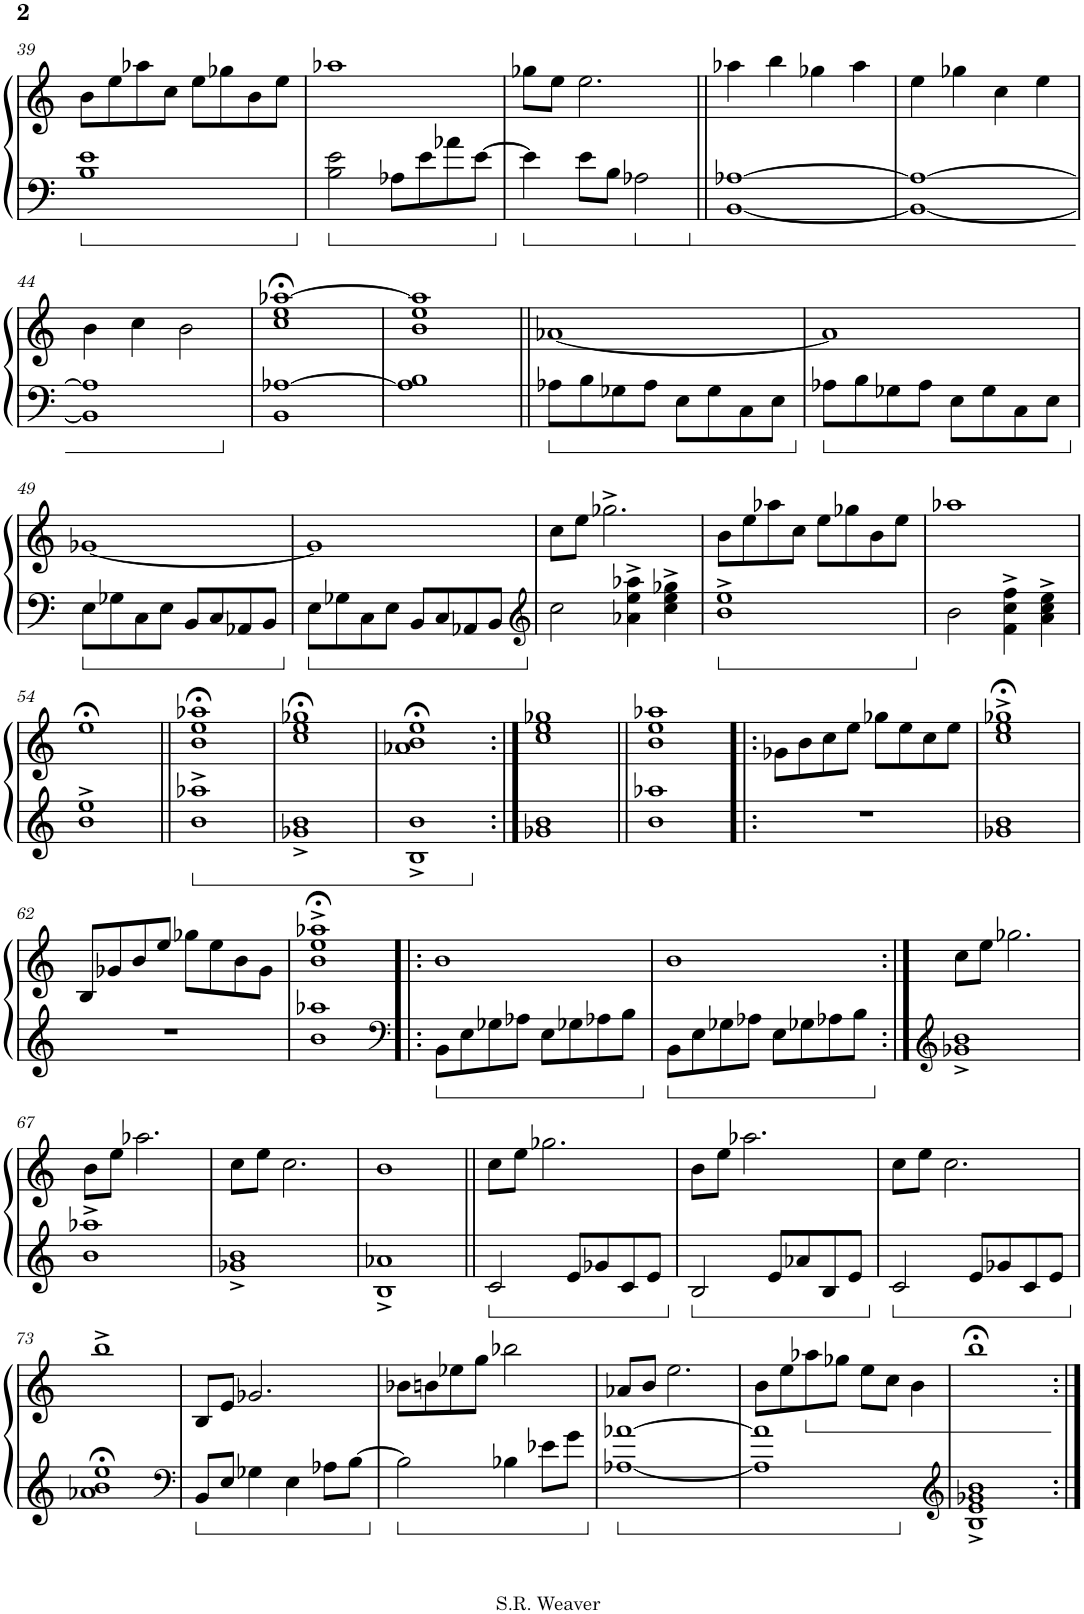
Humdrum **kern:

**kern	**kern
*part1	*part1
*staff2	*staff1
*I"Piano	*
*I'Pno.	*
!!LO:PB:g=z
*clefF4	*clefG2
*k[]	*k[]
*M4/4	*M4/4
=39	=39
1B 1e	8b\L
.	8ee\
.	8aa-X\
.	8cc\J
.	8ee\L
.	8gg-X\
.	8b\
.	8ee\J
=40	=40
2B\ 2e\	1aa-X
8A-X\L	.
8e\	.
8a-X\	.
[8e\J	.
=41	=41
4e\]	8gg-X\L
.	8ee\J
8e\L	2.ee\
8B\J	.
2A-X\	.
=42||	=42||
[1BB [1A-X	4aa-X\
.	4bb\
.	4gg-X\
.	4aa-\
=43	=43
1BB_ 1A-_	4ee\
.	4gg-X\
.	4cc\
.	4ee\
!!LO:LB:g=z
=44	=44
1BB] 1A-]	4b\
.	4cc\
.	2b\
=45	=45
1BB [1A-X	1cc;< 1ee;< [1aa-X;<
=46	=46
1A-] 1B	1b 1ee 1aa-]
=47||	=47||
8A-X\L	[1a-X
8B\	.
8G-X\	.
8A-\J	.
8E\L	.
8G-\	.
8C\	.
8E\J	.
=48	=48
8A-X\L	1a-]
8B\	.
8G-X\	.
8A-\J	.
8E\L	.
8G-\	.
8C\	.
8E\J	.
!!LO:LB:g=z
=49	=49
8E\L	[1g-X
8G-X\	.
8C\	.
8E\J	.
8BB/L	.
8C/	.
8AA-X/	.
8BB/J	.
=50	=50
8E\L	1g-]
8G-X\	.
8C\	.
8E\J	.
8BB/L	.
8C/	.
8AA-X/	.
8BB/J	.
=51	=51
*clefG2	*
2cc\	8cc\L
.	8ee\J
.	2.gg-X^\
4a-X\^ 4ee\^ 4aa-X\^	.
4cc\^ 4ee\^ 4gg-X\^	.
=52	=52
1b^ 1ee^	8b\L
.	8ee\
.	8aa-X\
.	8cc\J
.	8ee\L
.	8gg-X\
.	8b\
.	8ee\J
=53	=53
2b\	1aa-X
4f\^ 4cc\^ 4ff\^	.
4a\^ 4cc\^ 4ee\^	.
!!LO:LB:g=z
=54	=54
1b^ 1ee^	1ee;<
=55||	=55||
1b^ 1aa-X^	1b;< 1ee;< 1aa-X;<
=56	=56
1g-X^ 1b^	1cc;< 1ee;< 1gg-X;<
=57	=57
1B^ 1b^	1a-X;< 1b;< 1ee;<
=58:|!	=58:|!
1g-X 1b	1cc 1ee 1gg-X
=59||	=59||
1b 1aa-X	1b 1ee 1aa-X
=60!|:	=60!|:
1r	8g-X\L
.	8b\
.	8cc\
.	8ee\J
.	8gg-X\L
.	8ee\
.	8cc\
.	8ee\J
=61	=61
1g-X 1b	1cc;<^ 1ee;<^ 1gg-X;<^
!!LO:LB:g=z
=62	=62
1r	8B/L
.	8g-X/
.	8b/
.	8ee/J
.	8gg-X\L
.	8ee\
.	8b\
.	8g-\J
=63	=63
1b 1aa-X	1b;<^ 1ee;<^ 1aa-X;<^
=64!|:	=64!|:
*clefF4	*
8BB\L	1b
8E\	.
8G-X\	.
8A-X\J	.
8E\L	.
8G-X\	.
8A-X\	.
8B\J	.
=65	=65
8BB\L	1b
8E\	.
8G-X\	.
8A-X\J	.
8E\L	.
8G-X\	.
8A-X\	.
8B\J	.
=66:|!	=66:|!
*clefG2	*
1g-X^ 1b^	8cc\L
.	8ee\J
.	2.gg-X\
!!LO:LB:g=z
=67	=67
1b^ 1aa-X^	8b\L
.	8ee\J
.	2.aa-X\
=68	=68
1g-X^ 1b^	8cc\L
.	8ee\J
.	2.cc\
=69	=69
1B^ 1a-X^	1b
=70||	=70||
2c/	8cc\L
.	8ee\J
.	2.gg-X\
8e/L	.
8g-X/	.
8c/	.
8e/J	.
=71	=71
2B/	8b\L
.	8ee\J
.	2.aa-X\
8e/L	.
8a-X/	.
8B/	.
8e/J	.
=72	=72
2c/	8cc\L
.	8ee\J
.	2.cc\
8e/L	.
8g-X/	.
8c/	.
8e/J	.
!!LO:LB:g=z
=73	=73
1a-X;< 1b;< 1ee;<	1bb^
=74	=74
*clefF4	*
8BB/L	8B/L
8E/J	8e/J
4G-X\	2.g-X/
4E\	.
8A-X\L	.
[8B\J	.
=75	=75
2B\]	8b-X\L
.	8bn\
.	8ee-X\
.	8gg\J
4B-X\	2bb-X\
8e-X\L	.
8g\J	.
=76	=76
[1A-X [1a-X	8a-X/L
.	8b/J
.	2.ee\
=77	=77
1A-] 1a-]	8b\L
.	8ee\
.	8aa-X\
.	8gg-X\J
.	8ee\L
.	8cc\J
.	4b\
=78	=78
*clefG2	*
1B^ 1e^ 1g-X^ 1b^	1bb;<
=:|!	=:|!
*-	*-
